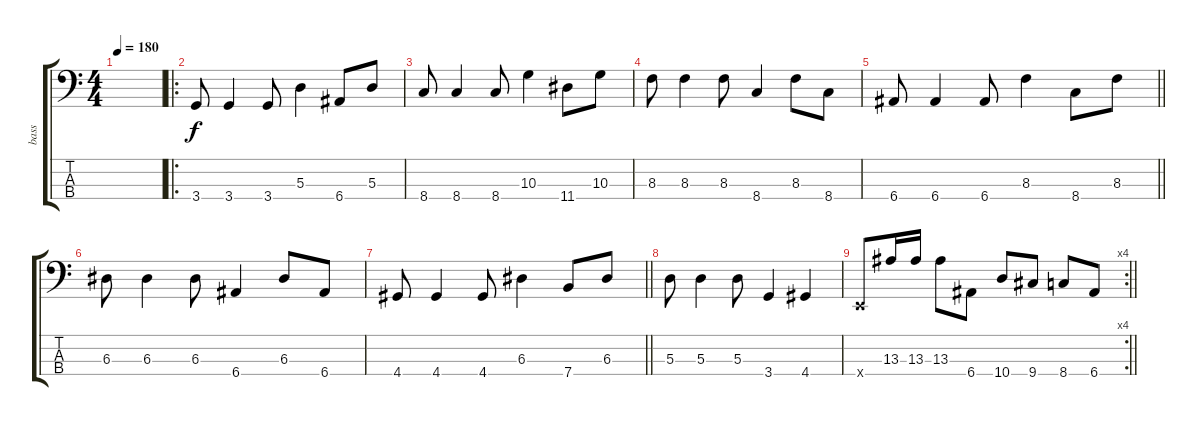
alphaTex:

\track ("bass" "bass") {instrument electricbassfinger}
\staff {score tabs}
\tuning (G2 D2 A1 E1) {hide}
\ts (4 4)
\tempo 180
\clef f4
\ks c
|
\ro
3.4.8 3.4.4 3.4.8 5.3.4 6.4.8 5.3.8 |
8.4.8 8.4.4 8.4.8 10.3.4 11.4.8 10.3.8 |
8.3.8 8.3.4 8.3.8 8.4.4 8.3.8 8.4.8 |
\barLineRight lightlight
6.4.8 6.4.4 6.4.8 8.3.4 8.4.8 8.3.8 |
6.3.8 6.3.4 6.3.8 6.4.4 6.3.8 6.4.8 |
\barLineRight lightlight
4.4.8 4.4.4 4.4.8 6.3.4 7.4.8 6.3.8 |
5.3.8 5.3.4 5.3.8 3.4.4 4.4.4 |
\rc 4
\barLineRight lightlight
0.4{x}.8 13.3.16 13.3.16 13.3.8 6.4.8 10.4.8 9.4.8 8.4.8 6.4.8
